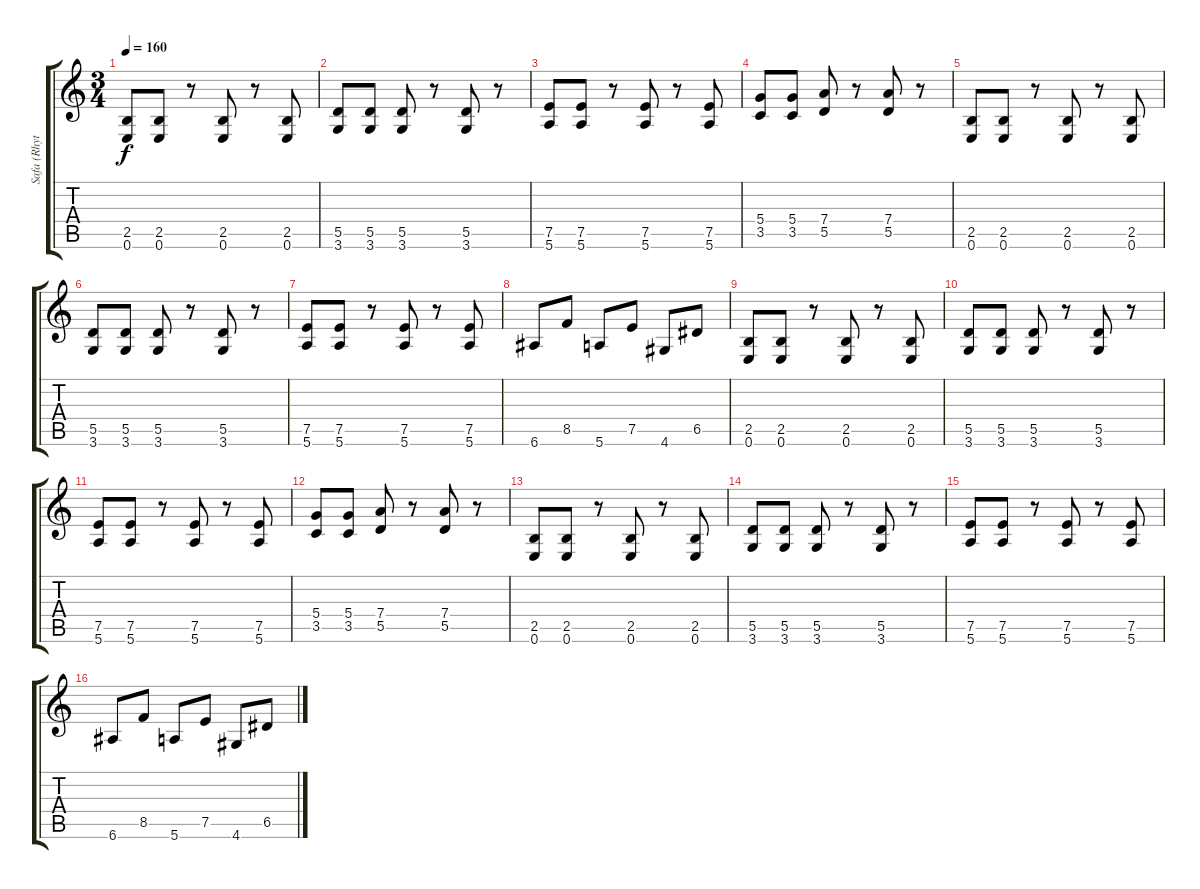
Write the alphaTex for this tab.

\track ("Safa (Rhythm)" "Safa (Rhyt") {instrument distortionguitar}
\staff {score tabs}
\tuning (E4 B3 G3 D3 A2 E2) {hide}
\ts (3 4)
\tempo 160
\clef g2
\ks c
(2.5 0.6).8{dy f} (2.5 0.6).8 r.8 (2.5 0.6).8 r.8 (2.5 0.6).8 |
(5.5 3.6).8 (5.5 3.6).8 (5.5 3.6).8 r.8 (5.5 3.6).8 r.8 |
(7.5 5.6).8 (7.5 5.6).8 r.8 (7.5 5.6).8 r.8 (7.5 5.6).8 |
(5.4 3.5).8 (5.4 3.5).8 (7.4 5.5).8 r.8 (7.4 5.5).8 r.8 |
(2.5 0.6).8 (2.5 0.6).8 r.8 (2.5 0.6).8 r.8 (2.5 0.6).8 |
(5.5 3.6).8 (5.5 3.6).8 (5.5 3.6).8 r.8 (5.5 3.6).8 r.8 |
(7.5 5.6).8 (7.5 5.6).8 r.8 (7.5 5.6).8 r.8 (7.5 5.6).8 |
6.6.8 8.5.8 5.6.8 7.5.8 4.6.8 6.5.8 |
(2.5 0.6).8 (2.5 0.6).8 r.8 (2.5 0.6).8 r.8 (2.5 0.6).8 |
(5.5 3.6).8 (5.5 3.6).8 (5.5 3.6).8 r.8 (5.5 3.6).8 r.8 |
(7.5 5.6).8 (7.5 5.6).8 r.8 (7.5 5.6).8 r.8 (7.5 5.6).8 |
(5.4 3.5).8 (5.4 3.5).8 (7.4 5.5).8 r.8 (7.4 5.5).8 r.8 |
(2.5 0.6).8 (2.5 0.6).8 r.8 (2.5 0.6).8 r.8 (2.5 0.6).8 |
(5.5 3.6).8 (5.5 3.6).8 (5.5 3.6).8 r.8 (5.5 3.6).8 r.8 |
(7.5 5.6).8 (7.5 5.6).8 r.8 (7.5 5.6).8 r.8 (7.5 5.6).8 |
6.6.8 8.5.8 5.6.8 7.5.8 4.6.8 6.5.8
